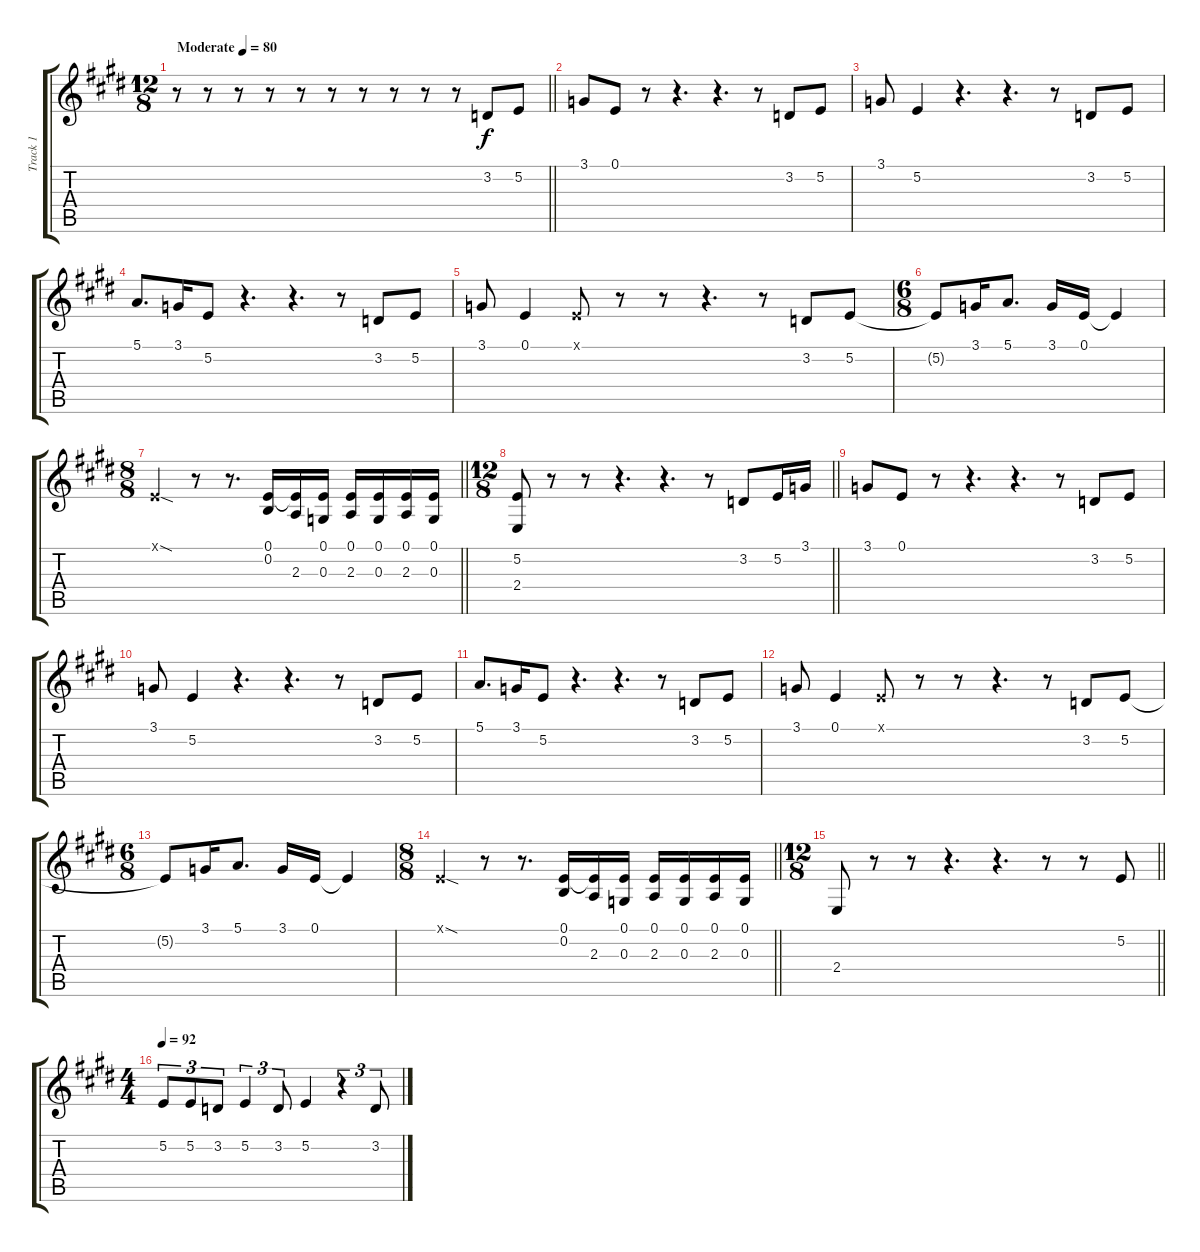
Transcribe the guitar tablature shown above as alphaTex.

\track ("Track 1" "Track 1") {instrument altosax}
\staff {score tabs}
\tuning (E4 B3 G3 D3 A2 E2) {hide}
\ts (12 8)
\tempo (80 "Moderate")
\clef g2
\barLineRight lightlight
\ks e
r.8{dy f instrument altosax} r.8 r.8 r.8 r.8 r.8 r.8 r.8 r.8 r.8 3.2.8 5.2.8 |
3.1.8 0.1.8 r.8 r.4{d} r.4{d} r.8 3.2.8 5.2.8 |
3.1.8 5.2.4 r.4{d} r.4{d} r.8 3.2.8 5.2.8 |
5.1.8{d} 3.1.16 5.2.8 r.4{d} r.4{d} r.8 3.2.8 5.2.8 |
3.1.8 0.1.4 0.1{x}.8 r.8 r.8 r.4{d} r.8 3.2.8 5.2.8 |
\ts (6 8)
5.2{t}.8 3.1.16 5.1.8{d} 3.1.16 0.1.16 0.1{t}.4 |
\ts (8 8)
\barLineRight lightlight
0.1{sod x}.4 r.8 r.8{d} (0.1 0.2).16 (0.1{t} 2.3).16 (0.1 0.3).16 (0.1 2.3).16 (0.1 0.3).16 (0.1 2.3).16 (0.1 0.3).16 |
\ts (12 8)
\barLineRight lightlight
(5.2 2.4).8 r.8 r.8 r.4{d} r.4{d} r.8 3.2.8 5.2.16 3.1.16 |
3.1.8 0.1.8 r.8 r.4{d} r.4{d} r.8 3.2.8 5.2.8 |
3.1.8 5.2.4 r.4{d} r.4{d} r.8 3.2.8 5.2.8 |
5.1.8{d} 3.1.16 5.2.8 r.4{d} r.4{d} r.8 3.2.8 5.2.8 |
3.1.8 0.1.4 0.1{x}.8 r.8 r.8 r.4{d} r.8 3.2.8 5.2.8 |
\ts (6 8)
5.2{t}.8 3.1.16 5.1.8{d} 3.1.16 0.1.16 0.1{t}.4 |
\ts (8 8)
\barLineRight lightlight
0.1{sod x}.4 r.8 r.8{d} (0.1 0.2).16 (0.1{t} 2.3).16 (0.1 0.3).16 (0.1 2.3).16 (0.1 0.3).16 (0.1 2.3).16 (0.1 0.3).16 |
\ts (12 8)
\barLineRight lightlight
2.4.8 r.8 r.8 r.4{d} r.4{d} r.8 r.8 5.2.8 |
\ts (4 4)
\tempo 92
5.2.8{tu (3 2)} 5.2.8{tu (3 2)} 3.2.8{tu (3 2)} 5.2.4{tu (3 2)} 3.2.8{tu (3 2)} 5.2.4 r.4{tu (3 2)} 3.2.8{tu (3 2)}
